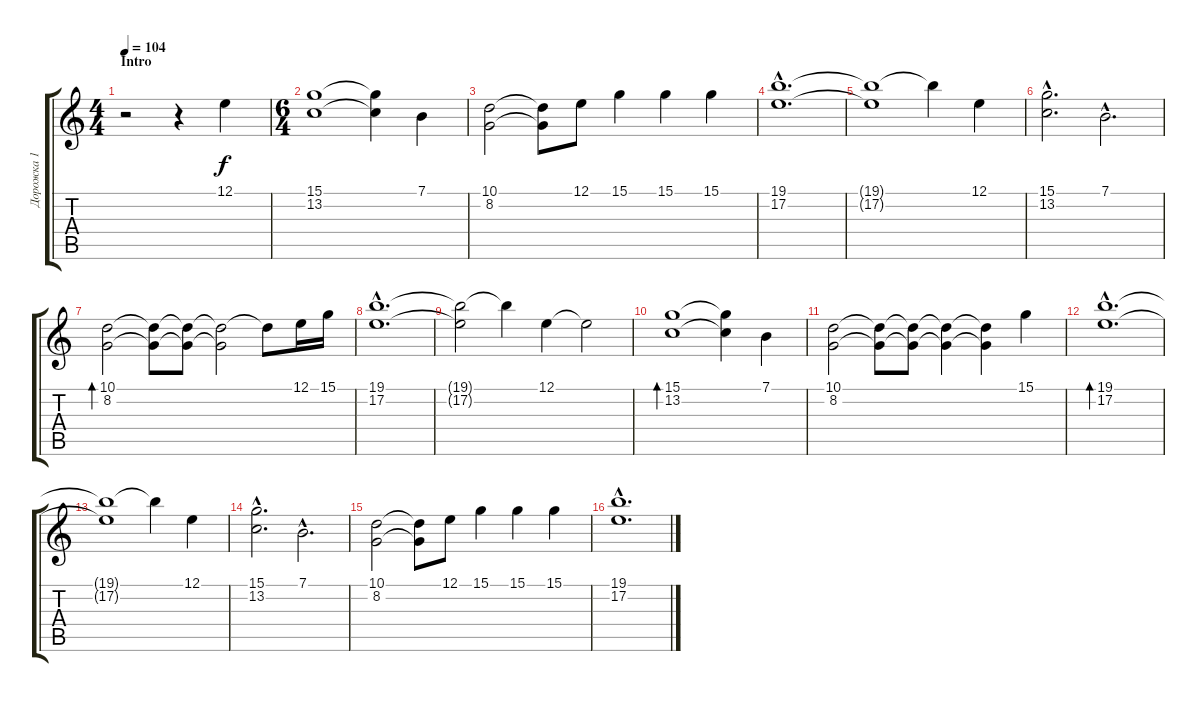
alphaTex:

\track ("Дорожка 1" "Дорожка 1") {instrument acousticgrandpiano}
\staff {score tabs}
\tuning (E4 B3 G3 D3 A2 E2) {hide}
\ts (4 4)
\section ("" "Intro")
\tempo 104
\clef g2
\ks c
r.2{dy f instrument acousticgrandpiano} r.4 12.1.4 |
\ts (6 4)
(15.1 13.2).1 (15.1{t} 13.2{t}).4 7.1.4 |
(10.1 8.2).2 (10.1{t} 8.2{t}).8 12.1.8 15.1.4 15.1.4 15.1.4 |
(19.1{hac} 17.2{hac}).1{d} |
(19.1{t} 17.2{t}).1 19.1{t}.4 12.1.4 |
(15.1{hac} 13.2{hac}).2{d} 7.1{hac}.2{d} |
(10.1 8.2).2{bd 60} (10.1{t} 8.2{t}).8 (10.1{t} 8.2{t}).8 (10.1{t} 8.2{t}).2 10.1{t}.8 12.1.16 15.1.16 |
(19.1{hac} 17.2{hac}).1{d} |
(19.1{t} 17.2{t}).2 19.1{t}.4 12.1.4 12.1{t}.2 |
(15.1 13.2).1{bd 120} (15.1{t} 13.2{t}).4 7.1.4 |
(10.1 8.2).2 (10.1{t} 8.2{t}).8 (10.1{t} 8.2{t}).8 (10.1{t} 8.2{t}).4 (10.1{t} 8.2{t}).4 15.1.4 |
(19.1{hac} 17.2{hac}).1{d bd 120} |
(19.1{t} 17.2{t}).1 19.1{t}.4 12.1.4 |
(15.1{hac} 13.2{hac}).2{d} 7.1{hac}.2{d} |
(10.1 8.2).2 (10.1{t} 8.2{t}).8 12.1.8 15.1.4 15.1.4 15.1.4 |
(19.1{hac} 17.2{hac}).1{d}
